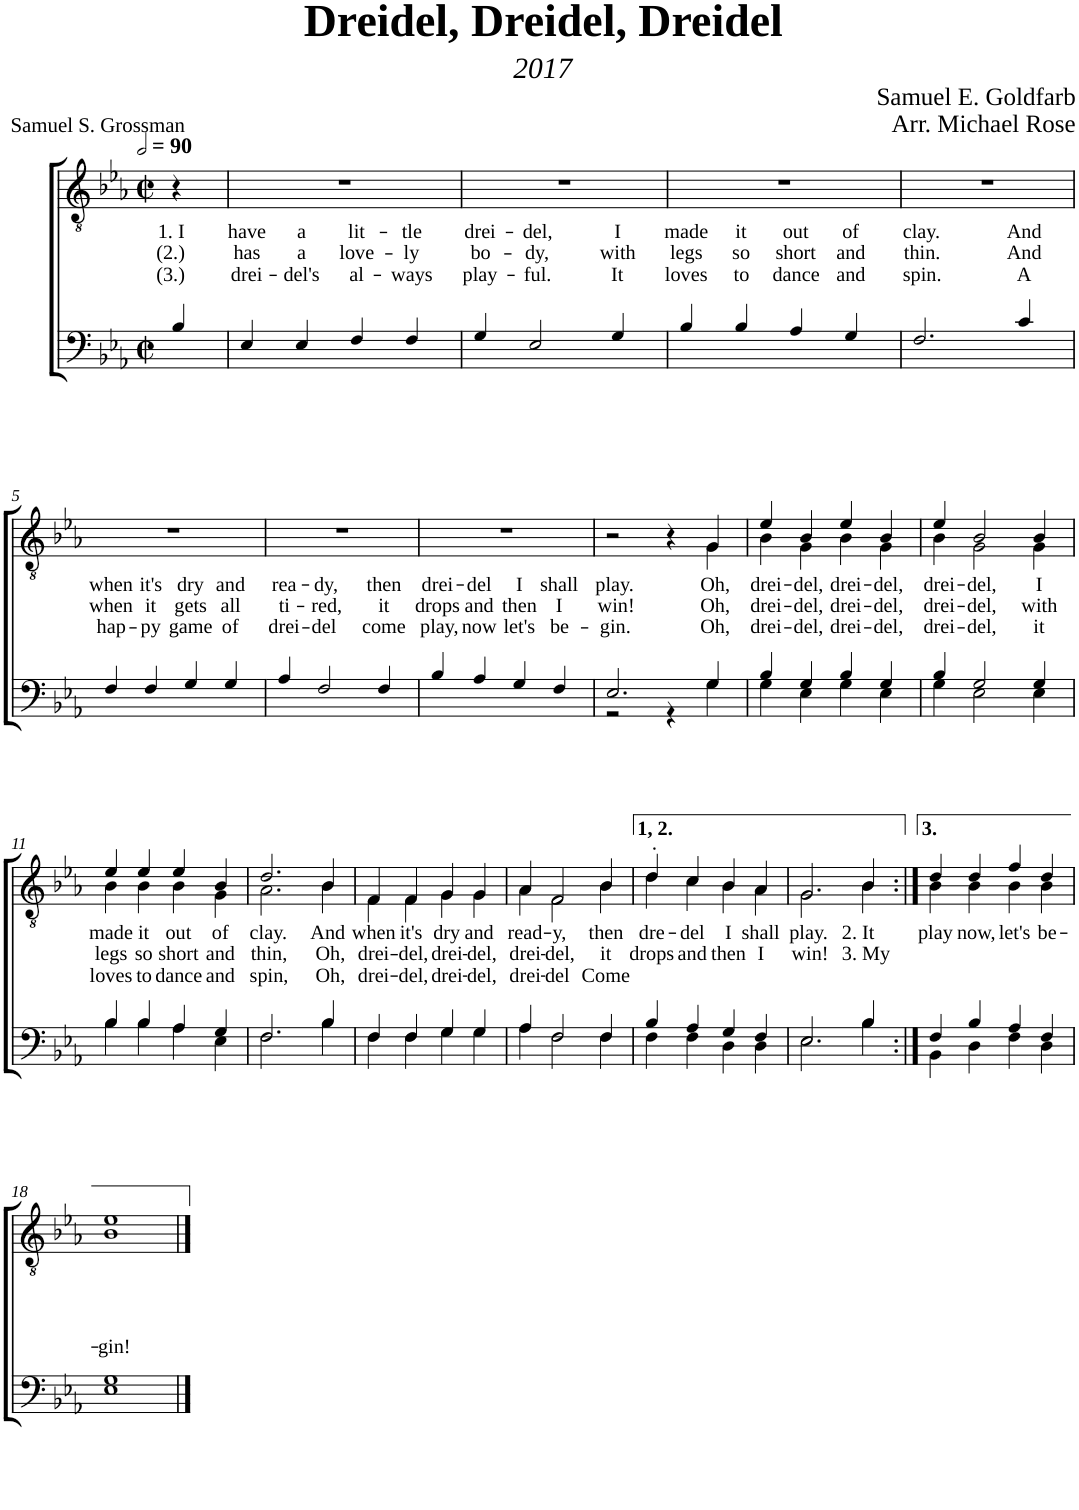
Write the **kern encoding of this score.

**kern	**text	**text	**text	**kern
*part2	*part2	*part2	*part2	*part1
*staff2	*staff2	*staff2	*staff2	*staff1
*I"Basses	*	*	*	*I"Tenors
*clefF4	*	*	*	*clefGv2
*k[b-e-a-]	*	*	*	*k[b-e-a-]
*M2/2	*	*	*	*M2/2
*met(c|)	*	*	*	*met(c|)
*MM180	*	*	*	*MM180
=	=	=	=	=
!	!LO:LY:a	!LO:LY:a	!LO:LY:a	!
4B-/	1. I	(2.)	(3.)	4r
=1	=1	=1	=1	=1
!	!LO:LY:a	!LO:LY:a	!LO:LY:a	!
4E-/	have	has	drei-	1r
!	!LO:LY:a	!LO:LY:a	!LO:LY:a	!
4E-/	a	a	-del's	.
!	!LO:LY:a	!LO:LY:a	!LO:LY:a	!
4F/	lit-	love-	al-	.
!	!LO:LY:a	!LO:LY:a	!LO:LY:a	!
4F/	-tle	-ly	-ways	.
=2	=2	=2	=2	=2
!	!LO:LY:a	!LO:LY:a	!LO:LY:a	!
4G/	drei-	bo-	play-	1r
!	!LO:LY:a	!LO:LY:a	!LO:LY:a	!
2E-/	-del,	-dy,	-ful.	.
!	!LO:LY:a	!LO:LY:a	!LO:LY:a	!
4G/	I	with	It	.
=3	=3	=3	=3	=3
!	!LO:LY:a	!LO:LY:a	!LO:LY:a	!
4B-/	made	legs	loves	1r
!	!LO:LY:a	!LO:LY:a	!LO:LY:a	!
4B-/	it	so	to	.
!	!LO:LY:a	!LO:LY:a	!LO:LY:a	!
4A-/	out	short	dance	.
!	!LO:LY:a	!LO:LY:a	!LO:LY:a	!
4G/	of	and	and	.
=4	=4	=4	=4	=4
!	!LO:LY:a	!LO:LY:a	!LO:LY:a	!
2.F/	clay.	thin.	spin.	1r
!	!LO:LY:a	!LO:LY:a	!LO:LY:a	!
4c/	And	And	A	.
!!LO:LB:g=z
=5	=5	=5	=5	=5
!	!LO:LY:a	!LO:LY:a	!LO:LY:a	!
4F/	when	when	hap-	1r
!	!LO:LY:a	!LO:LY:a	!LO:LY:a	!
4F/	it's	it	-py	.
!	!LO:LY:a	!LO:LY:a	!LO:LY:a	!
4G/	dry	gets	game	.
!	!LO:LY:a	!LO:LY:a	!LO:LY:a	!
4G/	and	all	of	.
=6	=6	=6	=6	=6
!	!LO:LY:a	!LO:LY:a	!LO:LY:a	!
4A-/	rea-	ti-	drei-	1r
!	!LO:LY:a	!LO:LY:a	!LO:LY:a	!
2F/	-dy,	-red,	-del	.
!	!LO:LY:a	!LO:LY:a	!LO:LY:a	!
4F/	then	it	come	.
=7	=7	=7	=7	=7
!	!LO:LY:a	!LO:LY:a	!LO:LY:a	!
4B-/	drei-	drops	play,	1r
!	!LO:LY:a	!LO:LY:a	!LO:LY:a	!
4A-/	-del	and	now	.
!	!LO:LY:a	!LO:LY:a	!LO:LY:a	!
4G/	I	then	let's	.
!	!LO:LY:a	!LO:LY:a	!LO:LY:a	!
4F/	shall	I	be-	.
=8	=8	=8	=8	=8
!	!LO:LY:a	!LO:LY:a	!LO:LY:a	!
*^	*	*	*	*^
2.E-/	2r	play.	win!	-gin.	2r	2.ryy
.	4r	.	.	.	4r	.
!	!	!LO:LY:a	!LO:LY:a	!LO:LY:a	!	!
4G/	4G\	Oh,	Oh,	Oh,	4G/	4G\
=9	=9	=9	=9	=9	=9	=9
!	!	!LO:LY:a	!LO:LY:a	!LO:LY:a	!	!
4B-/	4G\	drei-	drei-	drei-	4e-/	4B-\
!	!	!LO:LY:a	!LO:LY:a	!LO:LY:a	!	!
4G/	4E-\	-del,	-del,	-del,	4B-/	4G\
!	!	!LO:LY:a	!LO:LY:a	!LO:LY:a	!	!
4B-/	4G\	drei-	drei-	drei-	4e-/	4B-\
!	!	!LO:LY:a	!LO:LY:a	!LO:LY:a	!	!
4G/	4E-\	-del,	-del,	-del,	4B-/	4G\
=10	=10	=10	=10	=10	=10	=10
!	!	!LO:LY:a	!LO:LY:a	!LO:LY:a	!	!
4B-/	4G\	drei-	drei-	drei-	4e-/	4B-\
!	!	!LO:LY:a	!LO:LY:a	!LO:LY:a	!	!
2G/	2E-\	-del,	-del,	-del,	2B-/	2G\
!	!	!LO:LY:a	!LO:LY:a	!LO:LY:a	!	!
4G/	4E-\	I	with	it	4B-/	4G\
!!LO:LB:g=z	!!
=11	=11	=11	=11	=11	=11	=11
!	!	!LO:LY:a	!LO:LY:a	!LO:LY:a	!	!
4B-/	4B-\	made	legs	loves	4e-/	4B-\
!	!	!LO:LY:a	!LO:LY:a	!LO:LY:a	!	!
4B-/	4B-\	it	so	to	4e-/	4B-\
!	!	!LO:LY:a	!LO:LY:a	!LO:LY:a	!	!
4A-/	4A-\	out	short	dance	4e-/	4B-\
!	!	!LO:LY:a	!LO:LY:a	!LO:LY:a	!	!
4G/	4E-\	of	and	and	4B-/	4G\
=12	=12	=12	=12	=12	=12	=12
!	!	!LO:LY:a	!LO:LY:a	!LO:LY:a	!	!
2.F/	2.F\	clay.	thin,	spin,	2.d/	2.A-\
!	!	!LO:LY:a	!LO:LY:a	!LO:LY:a	!	!
4B-/	4B-\	And	Oh,	Oh,	4B-/	4B-\
=13	=13	=13	=13	=13	=13	=13
!	!	!LO:LY:a	!LO:LY:a	!LO:LY:a	!	!
4F/	4F\	when	drei-	drei-	4F/	4F\
!	!	!LO:LY:a	!LO:LY:a	!LO:LY:a	!	!
4F/	4F\	it's	-del,	-del,	4F/	4F\
!	!	!LO:LY:a	!LO:LY:a	!LO:LY:a	!	!
4G/	4G\	dry	drei-	drei-	4G/	4G\
!	!	!LO:LY:a	!LO:LY:a	!LO:LY:a	!	!
4G/	4G\	and	-del,	-del,	4G/	4G\
=14	=14	=14	=14	=14	=14	=14
!	!	!LO:LY:a	!LO:LY:a	!LO:LY:a	!	!
4A-/	4A-\	read-	drei-	drei-	4A-/	4A-\
!	!	!LO:LY:a	!LO:LY:a	!LO:LY:a	!	!
2F/	2F\	-y,	-del,	-del	2F/	2F\
!	!	!LO:LY:a	!LO:LY:a	!LO:LY:a	!	!
4F/	4F\	then	it	Come	4B-/	4B-\
=15	=15	=15	=15	=15	=15	=15
!	!	!LO:LY:a	!LO:LY:a	!	!	!
4B-/	4F\	dre-	drops	.	4d'/	4d\
!	!	!LO:LY:a	!LO:LY:a	!	!	!
4A-/	4F\	-del	and	.	4c/	4c\
!	!	!LO:LY:a	!LO:LY:a	!	!	!
4G/	4D\	I	then	.	4B-/	4B-\
!	!	!LO:LY:a	!LO:LY:a	!	!	!
4F/	4D\	shall	I	.	4A-/	4A-\
=16	=16	=16	=16	=16	=16	=16
!	!	!LO:LY:a	!LO:LY:a	!	!	!
2.E-/	2.E-\	play.	win!	.	2.G/	2.G\
!	!	!LO:LY:a	!LO:LY:a	!	!	!
4B-/	4B-\	2. It	3. My	.	4B-/	4B-\
=17:|!	=17:|!	=17:|!	=17:|!	=17:|!	=17:|!	=17:|!
!	!	!LO:LY:a	!	!	!	!
4F/	4BB-\	play	.	.	4d/	4B-\
!	!	!LO:LY:a	!	!	!	!
4B-/	4D\	now,	.	.	4d/	4B-\
!	!	!LO:LY:a	!	!	!	!
4A-/	4F\	let's	.	.	4f/	4B-\
!	!	!LO:LY:a	!	!	!	!
4F/	4D\	be-	.	.	4d/	4B-\
!!LO:LB:g=z	!!
=18	=18	=18	=18	=18	=18	=18
!	!	!LO:LY:a	!	!	!	!
1G	1E-	-gin!	.	.	1e-	1B-
*v	*v	*	*	*	*	*
*	*	*	*	*v	*v
==	==	==	==	==
*-	*-	*-	*-	*-
